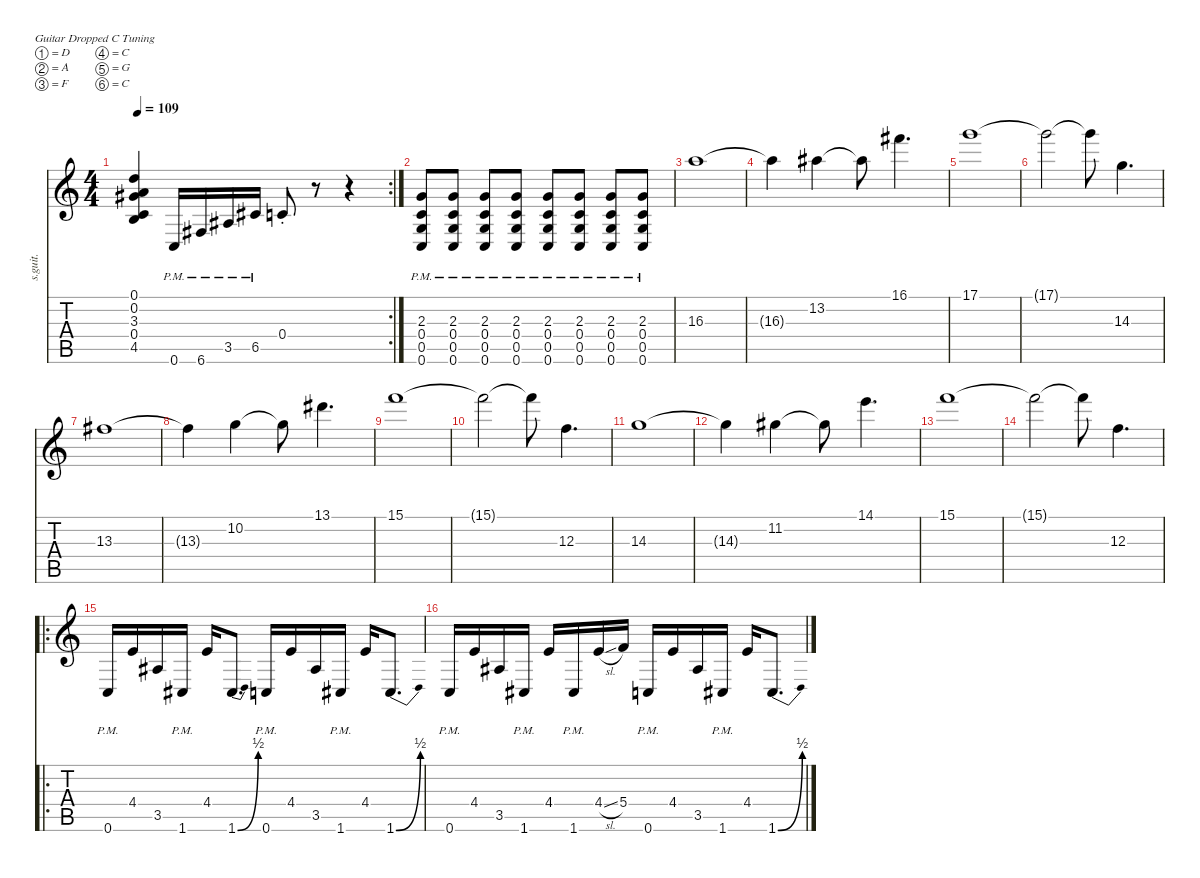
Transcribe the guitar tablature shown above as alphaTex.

\defaultSystemsLayout 4
\hideDynamics
\bracketExtendMode nobrackets
\track ("Rhythm 2" "s.guit.") {instrument distortionguitar}
\staff {score tabs}
\tuning (D4 A3 F3 C3 G2 C2)
\rc 2
\ts (4 4)
\tempo 109
\clef g2
\ks c
(0.4 4.5 3.3{acc #} 0.2 0.1).4{lyrics (0 "") lyrics (1 "") lyrics (2 "") lyrics (3 "") lyrics (4 "") dy mf} 0.6{pm}.16{lyrics (0 "") lyrics (1 "") lyrics (2 "") lyrics (3 "") lyrics (4 "")} 6.6{pm acc #}.16{lyrics (0 "") lyrics (1 "") lyrics (2 "") lyrics (3 "") lyrics (4 "")} 3.5{pm acc #}.16{lyrics (0 "") lyrics (1 "") lyrics (2 "") lyrics (3 "") lyrics (4 "")} 6.5{pm acc #}.16{lyrics (0 "") lyrics (1 "") lyrics (2 "") lyrics (3 "") lyrics (4 "")} 0.4{st}.8{lyrics (0 "") lyrics (1 "") lyrics (2 "") lyrics (3 "") lyrics (4 "")} r.8 r.4 |
(0.4{pm} 0.5{pm} 0.6{pm} 2.3{pm}).8{lyrics (0 "") lyrics (1 "") lyrics (2 "") lyrics (3 "") lyrics (4 "")} (0.4{pm} 0.5{pm} 0.6{pm} 2.3{pm}).8{lyrics (0 "") lyrics (1 "") lyrics (2 "") lyrics (3 "") lyrics (4 "")} (0.4{pm} 0.5{pm} 0.6{pm} 2.3{pm}).8{lyrics (0 "") lyrics (1 "") lyrics (2 "") lyrics (3 "") lyrics (4 "")} (0.4{pm} 0.5{pm} 0.6{pm} 2.3{pm}).8{lyrics (0 "") lyrics (1 "") lyrics (2 "") lyrics (3 "") lyrics (4 "")} (0.4{pm} 0.5{pm} 0.6{pm} 2.3{pm}).8{lyrics (0 "") lyrics (1 "") lyrics (2 "") lyrics (3 "") lyrics (4 "")} (0.4{pm} 0.5{pm} 0.6{pm} 2.3{pm}).8{lyrics (0 "") lyrics (1 "") lyrics (2 "") lyrics (3 "") lyrics (4 "")} (0.4{pm} 0.5{pm} 0.6{pm} 2.3{pm}).8{lyrics (0 "") lyrics (1 "") lyrics (2 "") lyrics (3 "") lyrics (4 "")} (0.4{pm} 0.5{pm} 0.6{pm} 2.3{pm}).8{lyrics (0 "") lyrics (1 "") lyrics (2 "") lyrics (3 "") lyrics (4 "")} |
16.3.1{lyrics (0 "") lyrics (1 "") lyrics (2 "") lyrics (3 "") lyrics (4 "")} |
16.3{t}.4{lyrics (0 "") lyrics (1 "") lyrics (2 "") lyrics (3 "") lyrics (4 "")} 13.2{acc #}.4{lyrics (0 "") lyrics (1 "") lyrics (2 "") lyrics (3 "") lyrics (4 "")} 13.2{t acc #}.8{lyrics (0 "") lyrics (1 "") lyrics (2 "") lyrics (3 "") lyrics (4 "")} 16.1{acc #}.4{d lyrics (0 "") lyrics (1 "") lyrics (2 "") lyrics (3 "") lyrics (4 "")} |
17.1.1{lyrics (0 "") lyrics (1 "") lyrics (2 "") lyrics (3 "") lyrics (4 "")} |
17.1{t}.2{lyrics (0 "") lyrics (1 "") lyrics (2 "") lyrics (3 "") lyrics (4 "")} 17.1{t}.8{lyrics (0 "") lyrics (1 "") lyrics (2 "") lyrics (3 "") lyrics (4 "")} 14.3.4{d lyrics (0 "") lyrics (1 "") lyrics (2 "") lyrics (3 "") lyrics (4 "")} |
13.3{acc #}.1{lyrics (0 "") lyrics (1 "") lyrics (2 "") lyrics (3 "") lyrics (4 "")} |
13.3{t acc #}.4{lyrics (0 "") lyrics (1 "") lyrics (2 "") lyrics (3 "") lyrics (4 "")} 10.2.4{lyrics (0 "") lyrics (1 "") lyrics (2 "") lyrics (3 "") lyrics (4 "")} 10.2{t}.8{lyrics (0 "") lyrics (1 "") lyrics (2 "") lyrics (3 "") lyrics (4 "")} 13.1{acc #}.4{d lyrics (0 "") lyrics (1 "") lyrics (2 "") lyrics (3 "") lyrics (4 "")} |
15.1.1{lyrics (0 "") lyrics (1 "") lyrics (2 "") lyrics (3 "") lyrics (4 "")} |
15.1{t}.2{lyrics (0 "") lyrics (1 "") lyrics (2 "") lyrics (3 "") lyrics (4 "")} 15.1{t}.8{lyrics (0 "") lyrics (1 "") lyrics (2 "") lyrics (3 "") lyrics (4 "")} 12.3.4{d lyrics (0 "") lyrics (1 "") lyrics (2 "") lyrics (3 "") lyrics (4 "")} |
14.3.1{lyrics (0 "") lyrics (1 "") lyrics (2 "") lyrics (3 "") lyrics (4 "")} |
14.3{t}.4{lyrics (0 "") lyrics (1 "") lyrics (2 "") lyrics (3 "") lyrics (4 "")} 11.2{acc #}.4{lyrics (0 "") lyrics (1 "") lyrics (2 "") lyrics (3 "") lyrics (4 "")} 11.2{t acc #}.8{lyrics (0 "") lyrics (1 "") lyrics (2 "") lyrics (3 "") lyrics (4 "")} 14.1.4{d lyrics (0 "") lyrics (1 "") lyrics (2 "") lyrics (3 "") lyrics (4 "")} |
15.1.1{lyrics (0 "") lyrics (1 "") lyrics (2 "") lyrics (3 "") lyrics (4 "")} |
15.1{t}.2{lyrics (0 "") lyrics (1 "") lyrics (2 "") lyrics (3 "") lyrics (4 "")} 15.1{t}.8{lyrics (0 "") lyrics (1 "") lyrics (2 "") lyrics (3 "") lyrics (4 "")} 12.3.4{d lyrics (0 "") lyrics (1 "") lyrics (2 "") lyrics (3 "") lyrics (4 "")} |
\ro
0.6{pm}.16{lyrics (0 "") lyrics (1 "") lyrics (2 "") lyrics (3 "") lyrics (4 "")} 4.4.16{lyrics (0 "") lyrics (1 "") lyrics (2 "") lyrics (3 "") lyrics (4 "")} 3.5{acc #}.16{lyrics (0 "") lyrics (1 "") lyrics (2 "") lyrics (3 "") lyrics (4 "")} 1.6{pm acc #}.16{lyrics (0 "") lyrics (1 "") lyrics (2 "") lyrics (3 "") lyrics (4 "")} 4.4.16{lyrics (0 "") lyrics (1 "") lyrics (2 "") lyrics (3 "") lyrics (4 "")} 1.6{be (bend 0 0 60 2) acc #}.8{d lyrics (0 "") lyrics (1 "") lyrics (2 "") lyrics (3 "") lyrics (4 "")} 0.6{pm}.16{lyrics (0 "") lyrics (1 "") lyrics (2 "") lyrics (3 "") lyrics (4 "")} 4.4.16{lyrics (0 "") lyrics (1 "") lyrics (2 "") lyrics (3 "") lyrics (4 "")} 3.5{acc #}.16{lyrics (0 "") lyrics (1 "") lyrics (2 "") lyrics (3 "") lyrics (4 "")} 1.6{pm acc #}.16{lyrics (0 "") lyrics (1 "") lyrics (2 "") lyrics (3 "") lyrics (4 "")} 4.4.16{lyrics (0 "") lyrics (1 "") lyrics (2 "") lyrics (3 "") lyrics (4 "")} 1.6{be (bend 0 0 60 2) acc #}.8{d lyrics (0 "") lyrics (1 "") lyrics (2 "") lyrics (3 "") lyrics (4 "")} |
0.6{pm}.16{lyrics (0 "") lyrics (1 "") lyrics (2 "") lyrics (3 "") lyrics (4 "")} 4.4.16{lyrics (0 "") lyrics (1 "") lyrics (2 "") lyrics (3 "") lyrics (4 "")} 3.5{acc #}.16{lyrics (0 "") lyrics (1 "") lyrics (2 "") lyrics (3 "") lyrics (4 "")} 1.6{pm acc #}.16{lyrics (0 "") lyrics (1 "") lyrics (2 "") lyrics (3 "") lyrics (4 "")} 4.4.16{lyrics (0 "") lyrics (1 "") lyrics (2 "") lyrics (3 "") lyrics (4 "")} 1.6{pm acc #}.16{lyrics (0 "") lyrics (1 "") lyrics (2 "") lyrics (3 "") lyrics (4 "")} 4.4{sl}.16{lyrics (0 "") lyrics (1 "") lyrics (2 "") lyrics (3 "") lyrics (4 "")} 5.4.16{lyrics (0 "") lyrics (1 "") lyrics (2 "") lyrics (3 "") lyrics (4 "")} 0.6{pm}.16{lyrics (0 "") lyrics (1 "") lyrics (2 "") lyrics (3 "") lyrics (4 "")} 4.4.16{lyrics (0 "") lyrics (1 "") lyrics (2 "") lyrics (3 "") lyrics (4 "")} 3.5{acc #}.16{lyrics (0 "") lyrics (1 "") lyrics (2 "") lyrics (3 "") lyrics (4 "")} 1.6{pm acc #}.16{lyrics (0 "") lyrics (1 "") lyrics (2 "") lyrics (3 "") lyrics (4 "")} 4.4.16{lyrics (0 "") lyrics (1 "") lyrics (2 "") lyrics (3 "") lyrics (4 "")} 1.6{be (bend 0 0 60 2) acc #}.8{d lyrics (0 "") lyrics (1 "") lyrics (2 "") lyrics (3 "") lyrics (4 "")}
